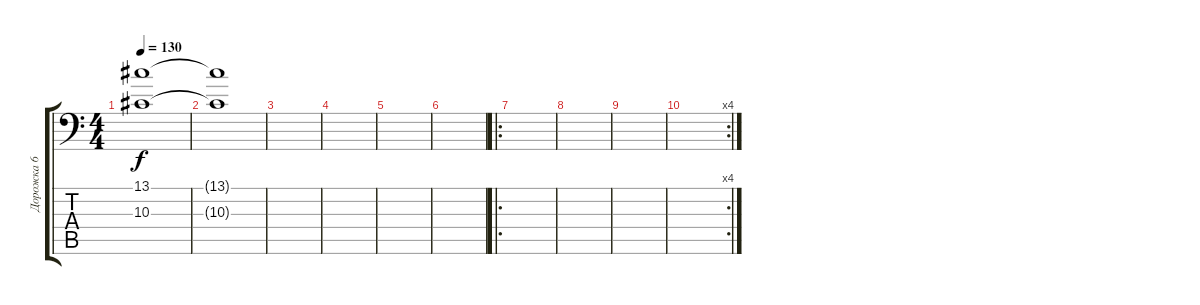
\track ("Дорожка 6" "Дорожка 6") {instrument stringensemble1}
\staff {score tabs}
\tuning (C4 G3 Eb3 Bb2 F2 Bb1) {hide}
\ts (4 4)
\tempo 130
\clef f4
\ks c
(13.1 10.3).1{dy f} |
(13.1{t} 10.3{t}).1 |
|
|
|
|
\ro
|
|
|
\rc 4
